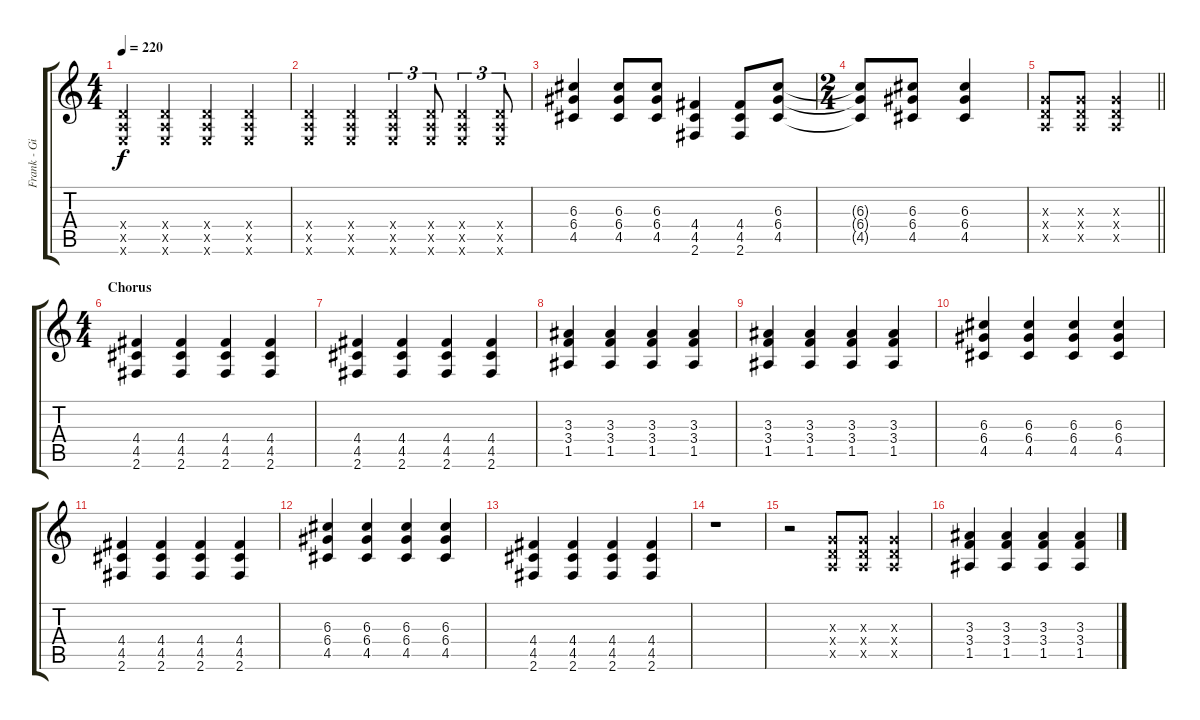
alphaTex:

\track ("Frank - Gitaar" "Frank - Gi") {instrument distortionguitar}
\staff {score tabs}
\tuning (E4 B3 G3 D3 A2 E2) {hide}
\ts (4 4)
\tempo 220
\clef g2
\ks c
(0.4{x} 0.5{x} 0.6{x}).4{dy f} (0.4{x} 0.5{x} 0.6{x}).4 (0.4{x} 0.5{x} 0.6{x}).4 (0.4{x} 0.5{x} 0.6{x}).4 |
(0.4{x} 0.5{x} 0.6{x}).4 (0.4{x} 0.5{x} 0.6{x}).4 (0.4{x} 0.5{x} 0.6{x}).4{tu (3 2)} (0.4{x} 0.5{x} 0.6{x}).8{tu (3 2)} (0.4{x} 0.5{x} 0.6{x}).4{tu (3 2)} (0.4{x} 0.5{x} 0.6{x}).8{tu (3 2)} |
(6.3 6.4 4.5).4{volume 16} (6.3 6.4 4.5).8 (6.3 6.4 4.5).8 (4.4 4.5 2.6).4 (4.4 4.5 2.6).8 (6.3 6.4 4.5).8 |
\ts (2 4)
(6.3{t} 6.4{t} 4.5{t}).8 (6.3 6.4 4.5).8 (6.3 6.4 4.5).4 |
\barLineRight lightlight
(0.3{x} 0.4{x} 0.5{x}).8 (0.3{x} 0.4{x} 0.5{x}).8 (0.3{x} 0.4{x} 0.5{x}).4 |
\ts (4 4)
\section ("" "Chorus")
(4.4 4.5 2.6).4 (4.4 4.5 2.6).4 (4.4 4.5 2.6).4 (4.4 4.5 2.6).4 |
(4.4 4.5 2.6).4 (4.4 4.5 2.6).4 (4.4 4.5 2.6).4 (4.4 4.5 2.6).4 |
(3.3 3.4 1.5).4 (3.3 3.4 1.5).4 (3.3 3.4 1.5).4 (3.3 3.4 1.5).4 |
(3.3 3.4 1.5).4 (3.3 3.4 1.5).4 (3.3 3.4 1.5).4 (3.3 3.4 1.5).4 |
(6.3 6.4 4.5).4 (6.3 6.4 4.5).4 (6.3 6.4 4.5).4 (6.3 6.4 4.5).4 |
(4.4 4.5 2.6).4 (4.4 4.5 2.6).4 (4.4 4.5 2.6).4 (4.4 4.5 2.6).4 |
(6.3 6.4 4.5).4 (6.3 6.4 4.5).4 (6.3 6.4 4.5).4 (6.3 6.4 4.5).4 |
(4.4 4.5 2.6).4 (4.4 4.5 2.6).4 (4.4 4.5 2.6).4 (4.4 4.5 2.6).4 |
r.1 |
r.2 (0.3{x} 0.4{x} 0.5{x}).8 (0.3{x} 0.4{x} 0.5{x}).8 (0.3{x} 0.4{x} 0.5{x}).4 |
(3.3 3.4 1.5).4 (3.3 3.4 1.5).4 (3.3 3.4 1.5).4 (3.3 3.4 1.5).4
